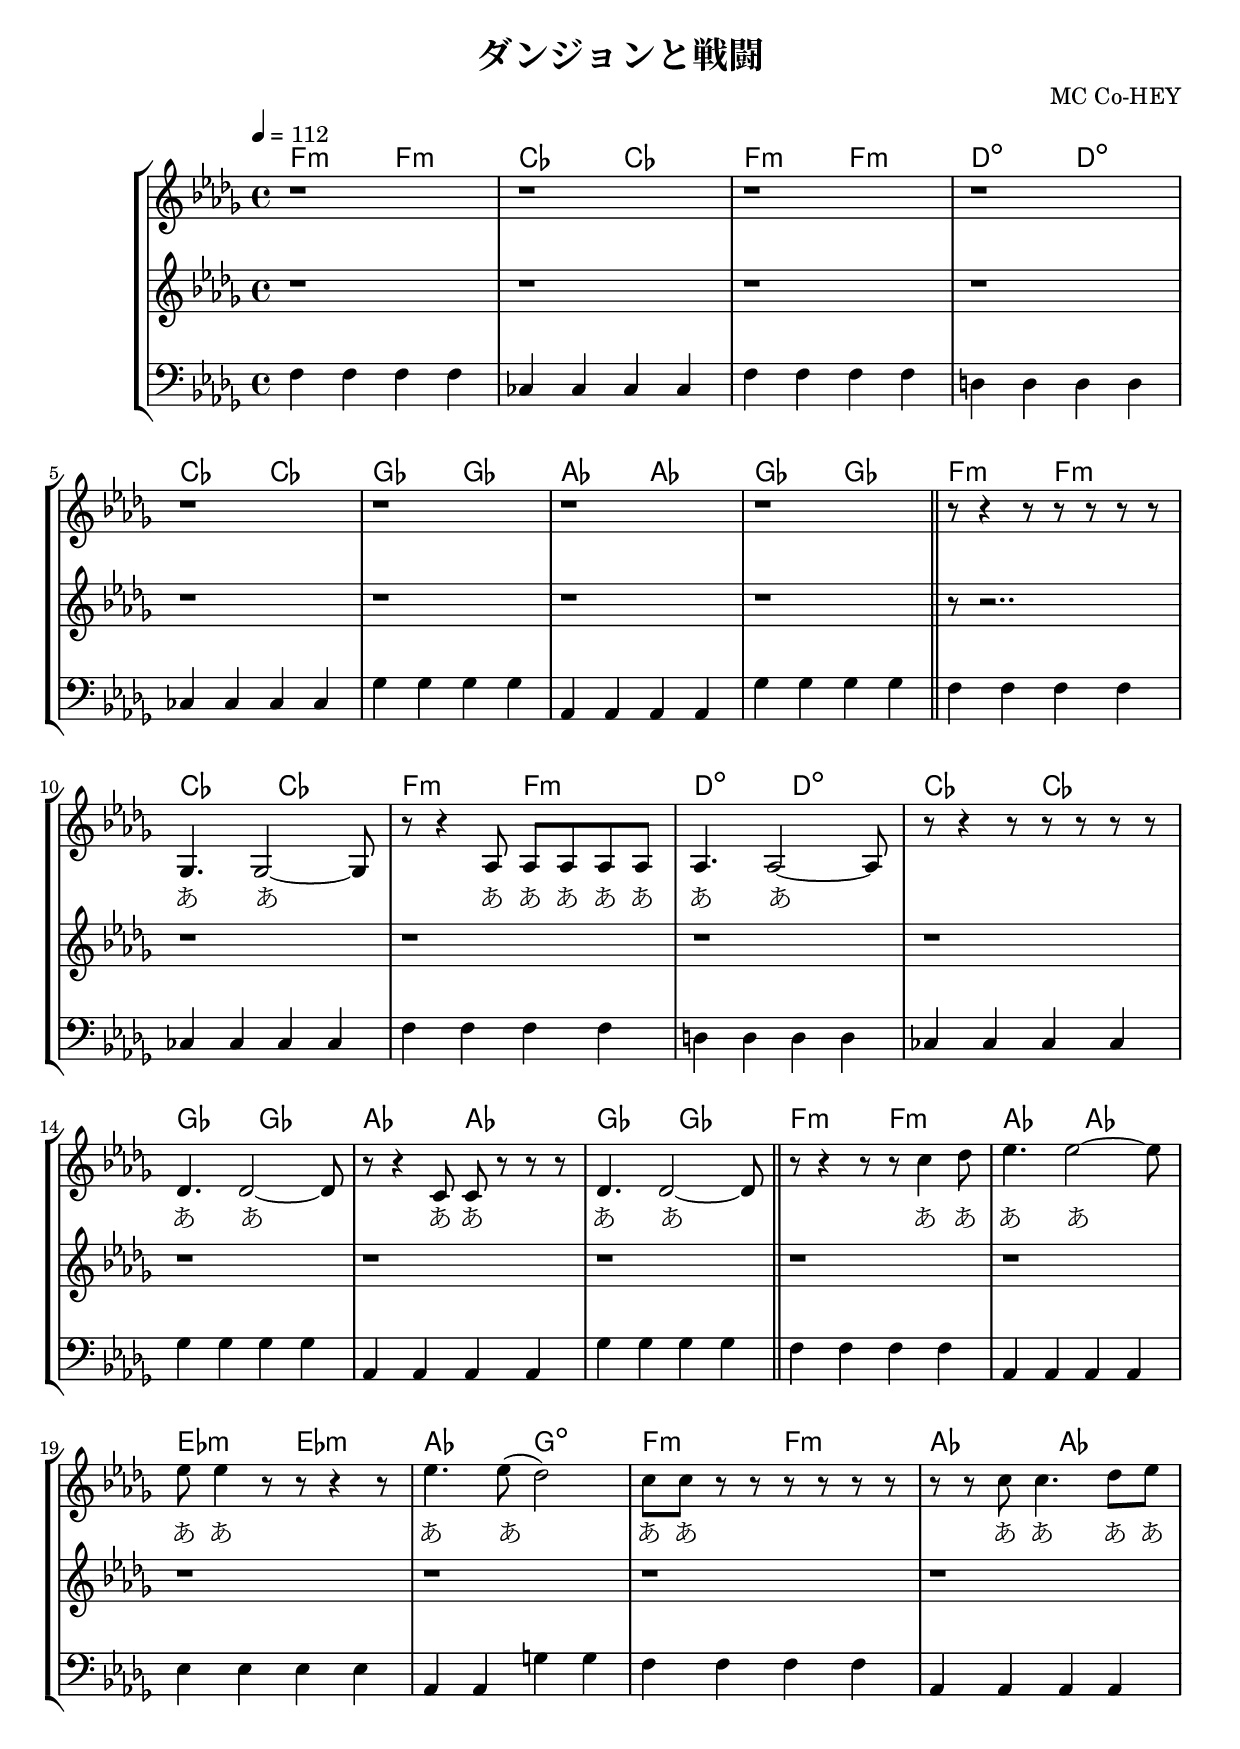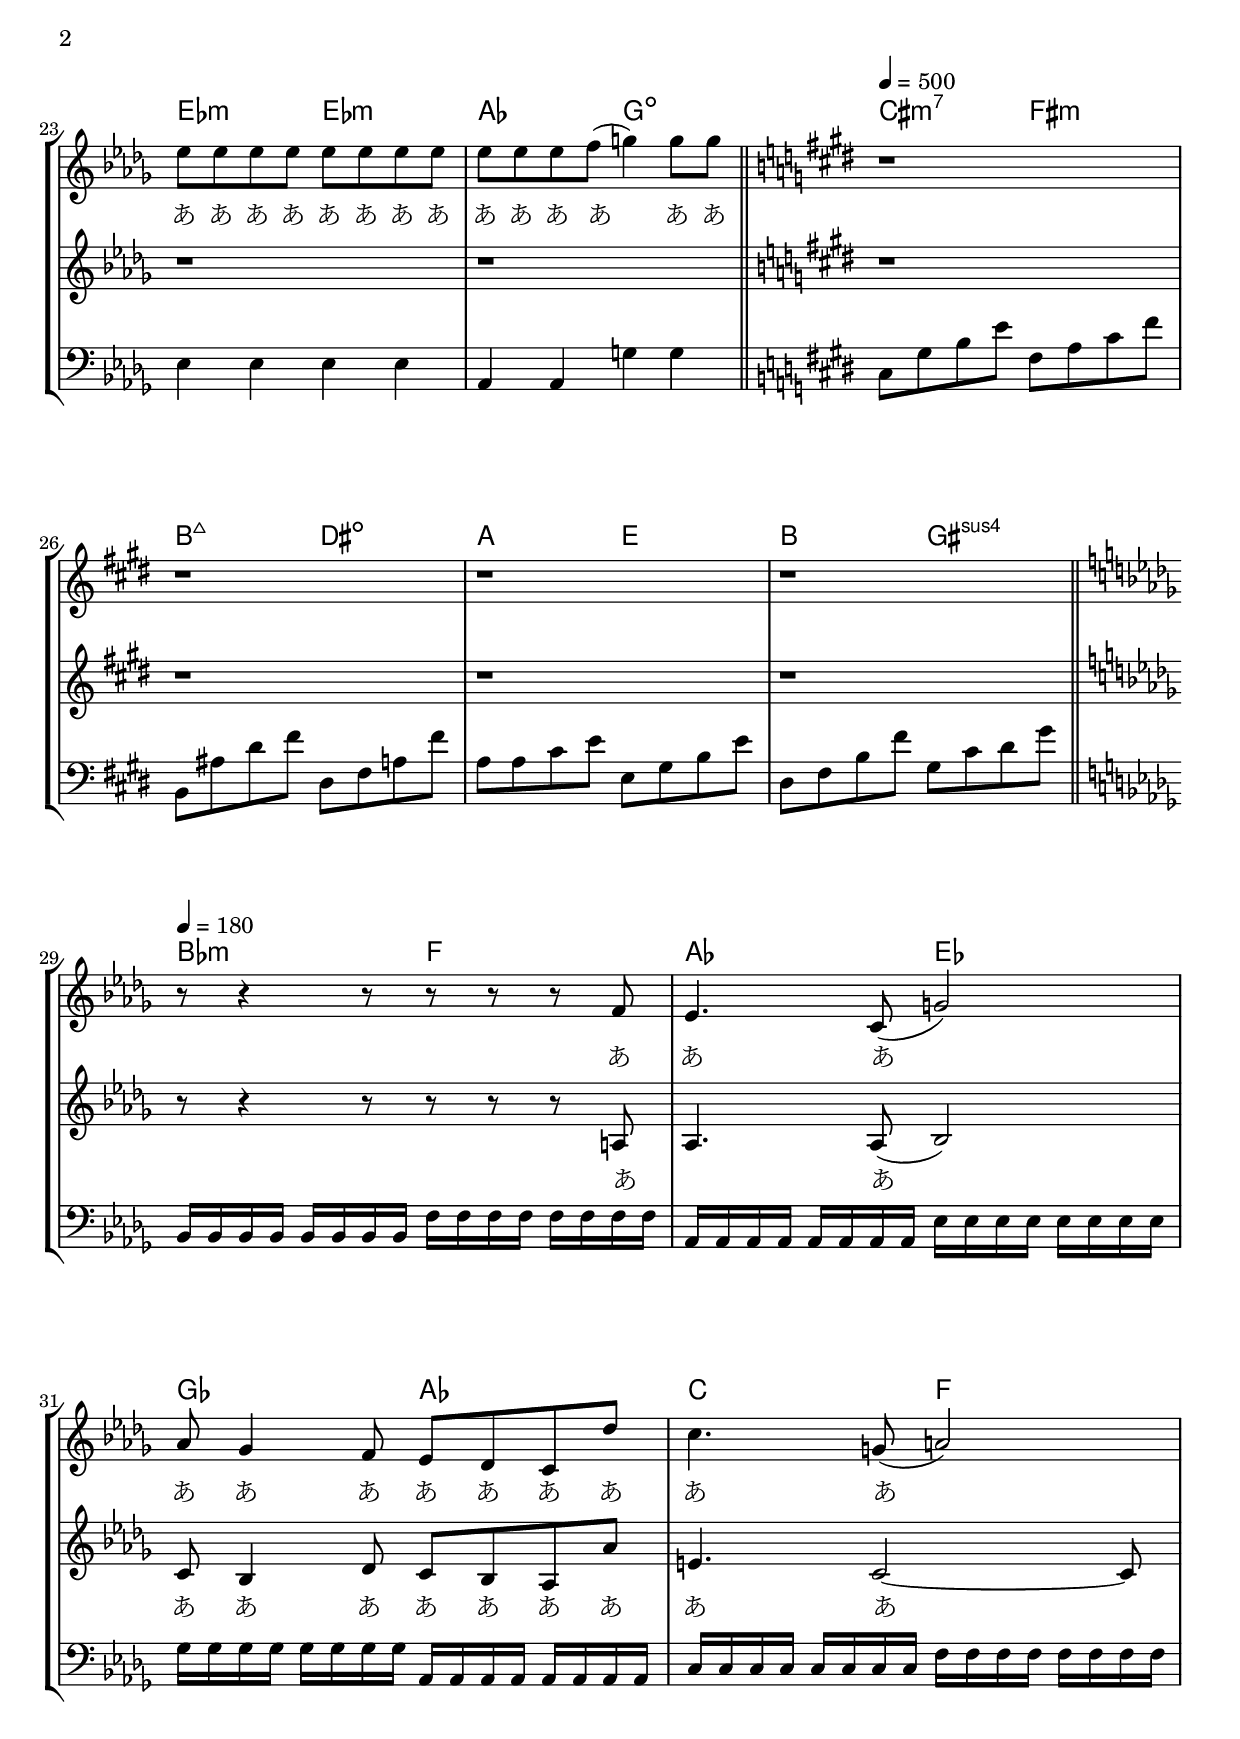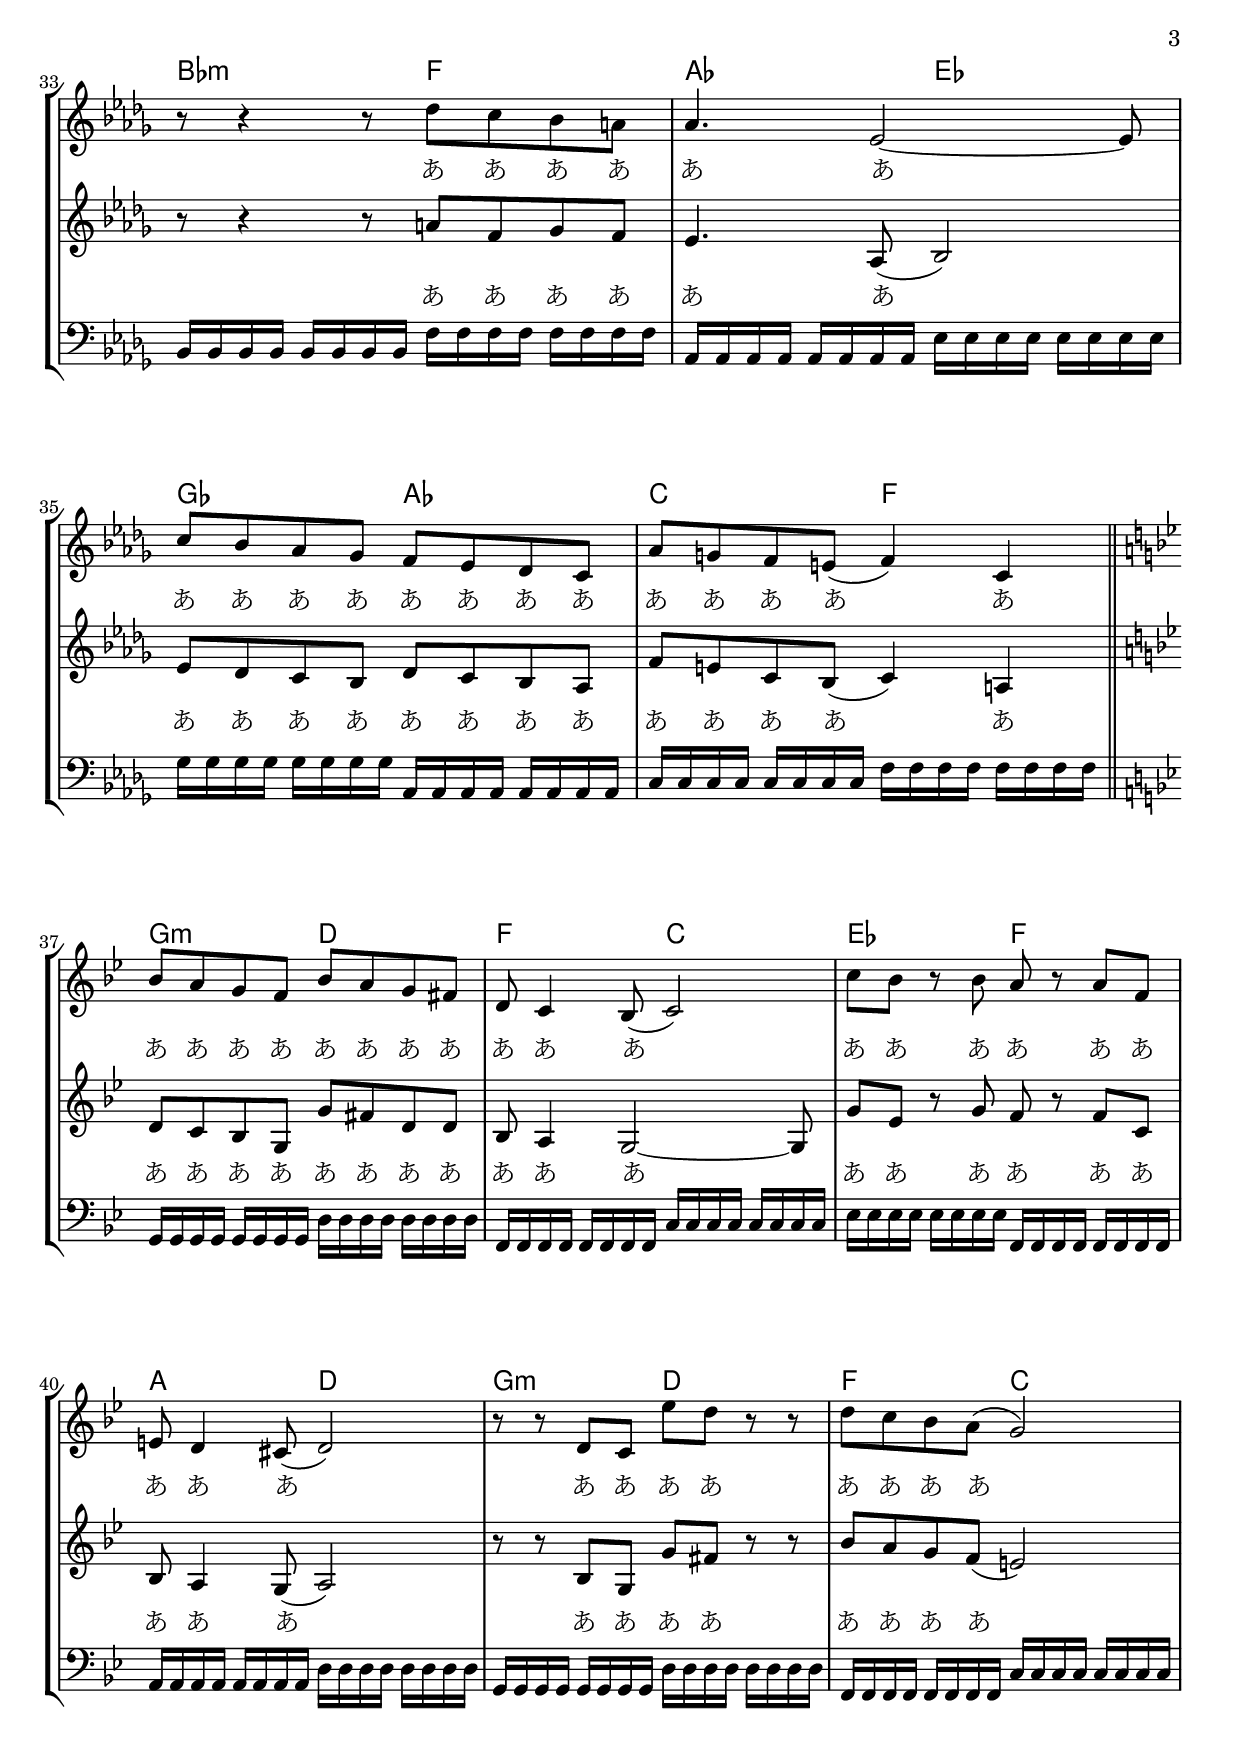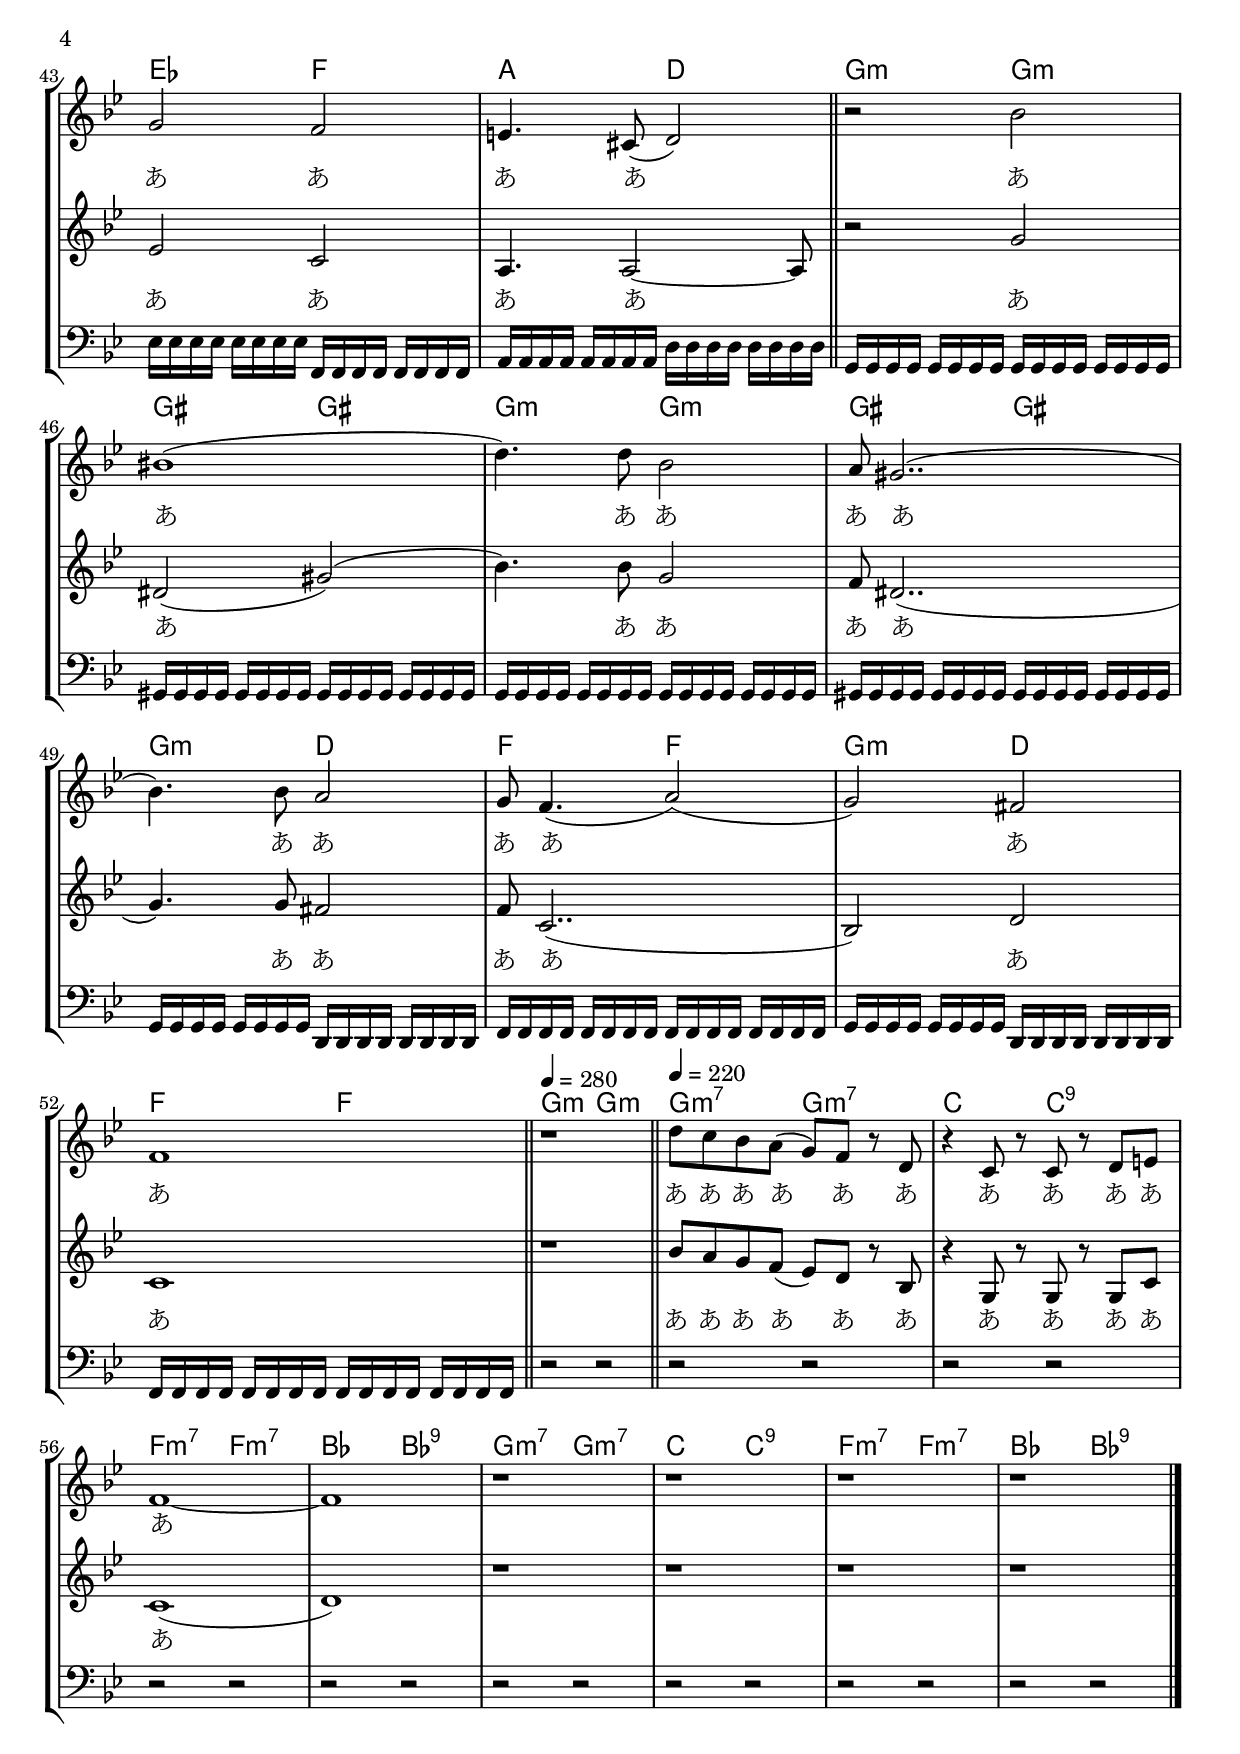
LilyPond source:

\version "2.12.1"

\header {
	title = \markup {ダンジョンと戦闘}
	composer = \markup \center-column {"MC Co-HEY"}
}

harmony = \chordmode {
	f2:m f:m ces ces f:m f:m d:dim d:dim ces ces ges ges as as ges ges 

	f:m f:m ces ces f:m f:m d:dim d:dim ces ces ges ges as as ges ges 

	f:m f:m as as es:m es:m as g:dim f:m f:m as as es:m es:m as g:dim 

	cis:min7 fis:m b:maj7 dis:dim a e b gis:sus4 

	bes:m f as es ges as c f bes:m f as es ges as c f 

	g:m d f c es f a d g:m d f c es f a d 

	g:m g:m gis gis g:m g:m gis gis g:m d f f g:m d f f 

	g:m g:m 

	g:min7 g:min7 c c:9 f:min7 f:min7 bes bes:9 g:min7 g:min7 c c:9 f:min7 f:min7 bes bes:9 
}

melody = {
	\key des \major
	\tempo 4 = 112
	r1 | r1 | r1 | r1 | r1 | r1 | r1 | r1   
	\set Staff.midiInstrument = #"Lead 2 (sawtooth)"
	r8  r4  r8  r8  r8  r8  r8 
	ges4.  ges2~ges8 
	r8  r4  as8  as8  as8  as8  as8 
	as4.  as2~as8 
	r8  r4  r8  r8  r8  r8  r8 
	des'4.  des'2~des'8 
	r8  r4  c'8  c'8  r8  r8  r8 
	des'4.  des'2~des'8
	\set Staff.midiInstrument = #"Lead 1 (square)"
	r8  r4  r8  r8  c''4  des''8 
	es''4.  es''2~es''8 
	es''8  es''4  r8  r8  r4  r8 
	es''4.  es''8  (des''2) 
	c''8  c''8  r8  r8  r8  r8  r8  r8 
	r8  r8  c''8  c''4.  des''8  es''8 
	es''8  es''8  es''8  es''8  es''8  es''8  es''8  es''8 
	es''8  es''8  es''8  f''8  (g''4)  g''8  g''8
	\key e \major
	\tempo 4 = 500
	r1 | r1 | r1 | r1   
	\set Staff.midiInstrument = #"Lead 8 (bass+lead)"
		\key des \major
	\tempo 4 = 180
r8  r4  r8  r8  r8  r8  f'8 
	es'4.  c'8  (g'2) 
	as'8  ges'4  f'8  es'8  des'8  c'8  des''8 
	c''4.  g'8  (a'2) 
	r8  r4  r8  des''8  c''8  bes'8  a'8 
	as'4.  es'2~es'8 
	c''8  bes'8  as'8  ges'8  f'8  es'8  des'8  c'8 
	as'8  g'8  f'8  e'8  (f'4)  c'4
	\set Staff.midiInstrument = #"Lead 8 (bass+lead)"
		\key bes \major
bes'8  a'8  g'8  f'8  bes'8  a'8  g'8  fis'8 
	d'8  c'4  bes8  (c'2) 
	c''8  bes'8  r8  bes'8  a'8  r8  a'8  f'8 
	e'8  d'4  cis'8  (d'2) 
	r8  r8  d'8  c'8  es''8  d''8  r8  r8 
	d''8  c''8  bes'8  a'8  (g'2) 
	g'2  f'2 
	e'4.  cis'8  (d'2)
	\set Staff.midiInstrument = #"Lead 8 (bass+lead)"
	r2 bes'2 
	bis'1 
	(d''4.)  d''8  bes'2 
	a'8  gis'2.. 
	(bes'4.)  bes'8  a'2 
	g'8  f'4.  (a'2) 
	(g'2)  fis'2 
	f'1
	\tempo 4 = 280
	r1   
	\set Staff.midiInstrument = #"Trumpet"
		\tempo 4 = 220
d''8  c''8  bes'8  a'8  (g'8)  f'8  r8  d'8 
	r4  c'8  r8  c'8  r8  d'8  e'8 
	f'1~ 
	f'1 
	 r1~ 
	r1 
	 r1 
	r1
	\bar "|."
}

words = \lyricmode {
	
	あ  あ  あ  あ  あ  あ  あ  あ  あ  あ  あ  あ  あ  あ  あ  
	あ  あ  あ  あ  あ  あ  あ  あ  あ  あ  あ  あ  あ  あ  あ  あ  あ  あ  あ  あ  あ  あ  あ  あ  あ  あ  あ  あ  
	
	あ  あ  あ  あ  あ  あ  あ  あ  あ  あ  あ  あ  あ  あ  あ  あ  あ  あ  あ  あ  あ  あ  あ  あ  あ  あ  あ  あ  あ  あ  あ  
	あ  あ  あ  あ  あ  あ  あ  あ  あ  あ  あ  あ  あ  あ  あ  あ  あ  あ  あ  あ  あ  あ  あ  あ  あ  あ  あ  あ  あ  あ  あ  あ  
	あ  あ  あ  あ  あ  あ  あ  あ  あ  あ  あ  あ  
	
	あ  あ  あ  あ  あ  あ  あ  あ  あ  あ  あ  
}

secondmelody = {
	\key des \major
	\tempo 4 = 112
	r1 | r1 | r1 | r1 | r1 | r1 | r1 | r1   
	\set Staff.midiInstrument = #"Lead 2 (sawtooth)"
	r8  r2.. 
	r1
	r1 r1 r1 r1 r1 r1 	\set Staff.midiInstrument = #"Lead 1 (square)"
	r1~ 
	r1
 	r1 r1 r1 r1 r1 r1 	\key e \major
	\tempo 4 = 500
	r1 | r1 | r1 | r1   
	\set Staff.midiInstrument = #"Lead 8 (bass+lead)"
		\key des \major
	\tempo 4 = 180
r8  r4  r8  r8  r8  r8  a8 
	as4.  as8  (bes2) 
	c'8  bes4  des'8  c'8  bes8  as8  as'8 
	e'4.  c'2~c'8 
	r8  r4  r8  a'8  f'8  ges'8  f'8 
	es'4.  as8  (bes2) 
	es'8  des'8  c'8  bes8  des'8  c'8  bes8  as8 
	f'8  e'8  c'8  bes8  (c'4)  a4
	\set Staff.midiInstrument = #"Lead 8 (bass+lead)"
		\key bes \major
d'8  c'8  bes8  g8  g'8  fis'8  d'8  d'8 
	bes8  a4  g2~g8 
	g'8  es'8  r8  g'8  f'8  r8  f'8  c'8 
	bes8  a4  g8  (a2) 
	r8  r8  bes8  g8  g'8  fis'8  r8  r8 
	bes'8  a'8  g'8  f'8  (e'2) 
	es'2  c'2 
	a4.  a2~a8
	\set Staff.midiInstrument = #"Lead 8 (bass+lead)"
	r2 g'2 
	dis'2  (gis'2) 
	(bes'4.)  bes'8  g'2 
	f'8  dis'2.. 
	(g'4.)  g'8  fis'2 
	f'8  c'2.. 
	(bes2)  d'2 
	c'1
	\tempo 4 = 280
	r1   
	\set Staff.midiInstrument = #"Trumpet"
		\tempo 4 = 220
bes'8  a'8  g'8  f'8  (es'8)  d'8  r8  bes8 
	r4  g8  r8  g8  r8  g8  c'8 
	c'1 
	(d'1) 
	r1 
	r1 
	r1~ 
	r1
 	\bar "|."
}

secondwords = \lyricmode {
	
	
	
	
	あ  あ  あ  あ  あ  あ  あ  あ  あ  あ  あ  あ  あ  あ  あ  あ  あ  あ  あ  あ  あ  あ  あ  あ  あ  あ  あ  あ  あ  あ  あ  
	あ  あ  あ  あ  あ  あ  あ  あ  あ  あ  あ  あ  あ  あ  あ  あ  あ  あ  あ  あ  あ  あ  あ  あ  あ  あ  あ  あ  あ  あ  あ  あ  
	あ  あ  あ  あ  あ  あ  あ  あ  あ  あ  あ  あ  
	
	あ  あ  あ  あ  あ  あ  あ  あ  あ  あ  あ  
}

tempochange = {
	\tempo 4 = 112
	r1 | r1 | r1 | r1 | r1 | r1 | r1 | r1 \bar "||"
	\tempo 4 = 112
	r1 | r1 | r1 | r1 | r1 | r1 | r1 | r1 \bar "||"
	\tempo 4 = 112
	r1 | r1 | r1 | r1 | r1 | r1 | r1 | r1 \bar "||"
	\tempo 4 = 500
	r1 | r1 | r1 | r1 \bar "||"
	\tempo 4 = 180
	r1 | r1 | r1 | r1 | r1 | r1 | r1 | r1 \bar "||"
	\tempo 4 = 180
	r1 | r1 | r1 | r1 | r1 | r1 | r1 | r1 \bar "||"
	\tempo 4 = 180
	r1 | r1 | r1 | r1 | r1 | r1 | r1 | r1 \bar "||"
	\tempo 4 = 280
	r1 \bar "||"
	\tempo 4 = 220
	r1 | r1 | r1 | r1 | r1 | r1 | r1 | r1 \bar "|."
}

mainacc = {
	\clef bass
	\set Staff.midiInstrument = #"Bagpipe"
	\key des \major
	\tempo 4 = 112
	f4 f4
	f4 f4
	ces4 ces4
	ces4 ces4
	f4 f4
	f4 f4
	d4 d4
	d4 d4
	ces4 ces4
	ces4 ces4
	ges4 ges4
	ges4 ges4
	as,4 as,4
	as,4 as,4
	ges4 ges4
	ges4 ges4
	\bar "||"

	\set Staff.midiInstrument = #"Bagpipe"
	f4 f4
	f4 f4
	ces4 ces4
	ces4 ces4
	f4 f4
	f4 f4
	d4 d4
	d4 d4
	ces4 ces4
	ces4 ces4
	ges4 ges4
	ges4 ges4
	as,4 as,4
	as,4 as,4
	ges4 ges4
	ges4 ges4
	\bar "||"

	\set Staff.midiInstrument = #"Bagpipe"
	f4 f4
	f4 f4
	as,4 as,4
	as,4 as,4
	es4 es4
	es4 es4
	as,4 as,4
	g4 g4
	f4 f4
	f4 f4
	as,4 as,4
	as,4 as,4
	es4 es4
	es4 es4
	as,4 as,4
	g4 g4
	\bar "||"

	\set Staff.midiInstrument = #"Distorted Guitar"
	\key e \major
	\tempo 4 = 500
	cis8 gis8 b8 e'8
	fis8 a8 cis'8 fis'8
	b,8 ais8 dis'8 fis'8
	dis8 fis8 a8 fis'8
	a8 a8 cis'8 e'8
	e8 gis8 b8 e'8
	dis8 fis8 b8 fis'8
	gis8 cis'8 dis'8 gis'8
	\bar "||"

	\set Staff.midiInstrument = #"Distorted Guitar"
	\key des \major
	\tempo 4 = 180
	bes,16 bes,16 bes,16 bes,16 bes,16 bes,16 bes,16 bes,16
	f16 f16 f16 f16 f16 f16 f16 f16
	as,16 as,16 as,16 as,16 as,16 as,16 as,16 as,16
	es16 es16 es16 es16 es16 es16 es16 es16
	ges16 ges16 ges16 ges16 ges16 ges16 ges16 ges16
	as,16 as,16 as,16 as,16 as,16 as,16 as,16 as,16
	c16 c16 c16 c16 c16 c16 c16 c16
	f16 f16 f16 f16 f16 f16 f16 f16
	bes,16 bes,16 bes,16 bes,16 bes,16 bes,16 bes,16 bes,16
	f16 f16 f16 f16 f16 f16 f16 f16
	as,16 as,16 as,16 as,16 as,16 as,16 as,16 as,16
	es16 es16 es16 es16 es16 es16 es16 es16
	ges16 ges16 ges16 ges16 ges16 ges16 ges16 ges16
	as,16 as,16 as,16 as,16 as,16 as,16 as,16 as,16
	c16 c16 c16 c16 c16 c16 c16 c16
	f16 f16 f16 f16 f16 f16 f16 f16
	\bar "||"

	\set Staff.midiInstrument = #"Distorted Guitar"
	\key bes \major
	g,16 g,16 g,16 g,16 g,16 g,16 g,16 g,16
	d16 d16 d16 d16 d16 d16 d16 d16
	f,16 f,16 f,16 f,16 f,16 f,16 f,16 f,16
	c16 c16 c16 c16 c16 c16 c16 c16
	es16 es16 es16 es16 es16 es16 es16 es16
	f,16 f,16 f,16 f,16 f,16 f,16 f,16 f,16
	a,16 a,16 a,16 a,16 a,16 a,16 a,16 a,16
	d16 d16 d16 d16 d16 d16 d16 d16
	g,16 g,16 g,16 g,16 g,16 g,16 g,16 g,16
	d16 d16 d16 d16 d16 d16 d16 d16
	f,16 f,16 f,16 f,16 f,16 f,16 f,16 f,16
	c16 c16 c16 c16 c16 c16 c16 c16
	es16 es16 es16 es16 es16 es16 es16 es16
	f,16 f,16 f,16 f,16 f,16 f,16 f,16 f,16
	a,16 a,16 a,16 a,16 a,16 a,16 a,16 a,16
	d16 d16 d16 d16 d16 d16 d16 d16
	\bar "||"

	\set Staff.midiInstrument = #"Distorted Guitar"
	g,16 g,16 g,16 g,16 g,16 g,16 g,16 g,16
	g,16 g,16 g,16 g,16 g,16 g,16 g,16 g,16
	gis,16 gis,16 gis,16 gis,16 gis,16 gis,16 gis,16 gis,16
	gis,16 gis,16 gis,16 gis,16 gis,16 gis,16 gis,16 gis,16
	g,16 g,16 g,16 g,16 g,16 g,16 g,16 g,16
	g,16 g,16 g,16 g,16 g,16 g,16 g,16 g,16
	gis,16 gis,16 gis,16 gis,16 gis,16 gis,16 gis,16 gis,16
	gis,16 gis,16 gis,16 gis,16 gis,16 gis,16 gis,16 gis,16
	g,16 g,16 g,16 g,16 g,16 g,16 g,16 g,16
	d,16 d,16 d,16 d,16 d,16 d,16 d,16 d,16
	f,16 f,16 f,16 f,16 f,16 f,16 f,16 f,16
	f,16 f,16 f,16 f,16 f,16 f,16 f,16 f,16
	g,16 g,16 g,16 g,16 g,16 g,16 g,16 g,16
	d,16 d,16 d,16 d,16 d,16 d,16 d,16 d,16
	f,16 f,16 f,16 f,16 f,16 f,16 f,16 f,16
	f,16 f,16 f,16 f,16 f,16 f,16 f,16 f,16
	\bar "||"

	\set Staff.midiInstrument = #"Distorted Guitar"
	\tempo 4 = 280
	r2
	r2
	\bar "||"

	\set Staff.midiInstrument = #"Distorted Guitar"
	\tempo 4 = 220
	r2
	r2
	r2
	r2
	r2
	r2
	r2
	r2
	r2
	r2
	r2
	r2
	r2
	r2
	r2
	r2
	\bar "|."
}

subacc = {
	\clef bass
	\set Staff.midiInstrument = #"Shamisen"
	\key des \major
	\tempo 4 = 112
	f4 f4
	f4 f4
	ces4 ces4
	ces4 ces4
	f4 f4
	f4 f4
	d4 d4
	d4 d4
	ces4 ces4
	ces4 ces4
	ges4 ges4
	ges4 ges4
	as,4 as,4
	as,4 as,4
	ges4 ges4
	ges4 ges4
	\bar "||"

	\set Staff.midiInstrument = #"Shamisen"
	f4 f4
	f4 f4
	ces4 ces4
	ces4 ces4
	f4 f4
	f4 f4
	d4 d4
	d4 d4
	ces4 ces4
	ces4 ces4
	ges4 ges4
	ges4 ges4
	as,4 as,4
	as,4 as,4
	ges4 ges4
	ges4 ges4
	\bar "||"

	\set Staff.midiInstrument = #"Shamisen"
	r8 f8 <as c' f'>4
	f64~ <f~ as~> <f~ as~ c'~> <f as c' f'>~ <f as c' f'>4..
	r8 as,8 <es c' es'>4
	as,64~ <as,~ es~> <as,~ es~ c'~> <as, es c' es'>~ <as, es c' es'>4..
	r8 es8 <ges bes es'>4
	es64~ <es~ ges~> <es~ ges~ bes~> <es ges bes es'>~ <es ges bes es'>4..
	r8 as,8 <es c' es'>4
	g64~ <g~ bes~> <g~ bes~ des'~> <g bes des' g'>~ <g bes des' g'>4..
	r8 f8 <as c' f'>4
	f64~ <f~ as~> <f~ as~ c'~> <f as c' f'>~ <f as c' f'>4..
	r8 as,8 <es c' es'>4
	as,64~ <as,~ es~> <as,~ es~ c'~> <as, es c' es'>~ <as, es c' es'>4..
	r8 es8 <ges bes es'>4
	es64~ <es~ ges~> <es~ ges~ bes~> <es ges bes es'>~ <es ges bes es'>4..
	r8 as,8 <es c' es'>4
	g64~ <g~ bes~> <g~ bes~ des'~> <g bes des' g'>~ <g bes des' g'>4..
	\bar "||"

	\set Staff.midiInstrument = #"Bright Acoustic"
	\key e \major
	\tempo 4 = 500
	<cis gis b e'>2
	<fis a cis' fis'>2
	<b, ais dis' fis'>2
	<dis fis a fis'>2
	<a a cis' e'>2
	<e gis b e'>2
	<dis fis b fis'>2
	<gis cis' dis' gis'>2
	\bar "||"

	\set Staff.midiInstrument = #"Orchestra Hit"
	\key des \major
	\tempo 4 = 180
	<bes, f bes des'>2
	<f a c' f'>2
	<as, es c' es'>2
	<es g bes es'>2
	<ges ges bes des'>2
	<as, es c' es'>2
	<c e g e'>2
	<f a c' f'>2
	<bes, f bes des'>2
	<f a c' f'>2
	<as, es c' es'>2
	<es g bes es'>2
	<ges ges bes des'>2
	<as, es c' es'>2
	<c e g e'>2
	<f a c' f'>2
	\bar "||"

	\set Staff.midiInstrument = #"Orchestra Hit"
	\key bes \major
	<g, d g bes>2
	<d fis a d'>2
	<f, c a c'>2
	<c e g c'>2
	<es es g bes>2
	<f, c a c'>2
	<a, cis e cis'>2
	<d fis a d'>2
	<g, d g bes>2
	<d fis a d'>2
	<f, c a c'>2
	<c e g c'>2
	<es es g bes>2
	<f, c a c'>2
	<a, cis e cis'>2
	<d fis a d'>2
	\bar "||"

	\set Staff.midiInstrument = #"Orchestra Hit"
	<g, bes, d g>2
	<g, bes, d g>2
	<gis, bis, dis gis>2
	<gis, bis, dis gis>2
	<g, bes, d g>2
	<g, bes, d g>2
	<gis, bis, dis gis>2
	<gis, bis, dis gis>2
	<g, bes, d g>2
	<d, a, fis a>2
	<f, a, c a>2
	<f, a, c a>2
	<g, bes, d g>2
	<d, a, fis a>2
	<f, a, c a>2
	<f, a, c a>2
	\bar "||"

	\set Staff.midiInstrument = #"Orchestra Hit"
	\tempo 4 = 280
	r2
	r2
	\bar "||"

	\set Staff.midiInstrument = #"Orchestra Hit"
	\tempo 4 = 220
	r2
	r2
	r2
	r2
	r2
	r2
	r2
	r2
	r2
	r2
	r2
	r2
	r2
	r2
	r2
	r2
	\bar "|."
}

percA = {
	\drummode {
	r1 |r1 |r1 |r1 |r1 |r1 |r1 |r1 \bar "||"
	r2 hho2  |r2 hho2  |r2 hho2  |r2 hho2  |r2 hho2  |r2 hho2  |r2 hho2  |r2 hho2  \bar "||"
	cymr4 cymr4 cymr4 cymr4  |cymr4 cymr8 cymr16 cymr16 cymr4 cymr4  |cymr4 cymr4 cymr4 cymr4  |cymr4 cymr2.  |cymr4 cymr4 cymr4 cymr4  |cymr4 cymr8 cymr16 cymr16 cymr4 cymr4  |cymr4 cymr4 cymr4 cymr4  |cymr4 cymr2.  \bar "||"
	r1 |r1 |r1 |r1 \bar "||"
	r4 hh4 hh4 hh4  |hh4 hh4 hh4 hh4  |hh4 hh4 hh4 hh4  |hh4 hh4 hh4 hh4  |r4 hh4 hh4 hh4  |hh4 hh4 hh4 hh4  |hh4 hh4 hh4 hh4  |hh4 hh4 hh4 hh4  \bar "||"
	r4 hh4 hh4 hh4  |hh4 hh4 hh4 hh4  |hh4 hh4 hh4 hh4  |hh4 hh4 hh4 hh4  |r4 hh4 hh4 hh4  |hh4 hh4 hh4 hh4  |hh4 hh4 hh4 hh4  |hh4 hh4 hh4 hh4  \bar "||"
	r8 cymr16 cymr16 cymr8 cymr16 cymr16 cymr8 cymr16 cymr16 cymr8 cymr8  |cymr8 cymr16 cymr16 cymr8 cymr16 cymr16 cymr8 cymr16 cymr16 cymr8 cymr8  |cymr8 cymr16 cymr16 cymr8 cymr16 cymr16 cymr8 cymr16 cymr16 cymr8 cymr16 cymr16  |cymr8 cymr16 cymr16 cymr8 cymr16 cymr16 cymr8 cymr16 cymr16 cymr8 cymr8  |r8 cymr16 cymr16 cymr8 cymr16 cymr16 cymr8 cymr16 cymr16 cymr8 cymr8  |cymr8 cymr16 cymr16 cymr8 cymr16 cymr16 cymr8 cymr16 cymr16 cymr8 cymr8  |cymr8 cymr16 cymr16 cymr8 cymr16 cymr16 cymr8 cymr16 cymr16 cymr8 cymr16 cymr16  |cymr8 cymr16 cymr16 cymr8 cymr16 cymr16 cymr8 cymr16 cymr16 cymr8 cymr8  \bar "||"
	r1 \bar "||"
	r1 |r1 |r1 |r1 |r1 |r1 |r1 |r1 \bar "|."
	}
}

percB = {
	\drummode {
	r1 |r1 |r1 |r1 |r1 |r1 |r1 |r1 \bar "||"
	r8 hh16 hh16 hh8 hh16 hh8. hh16 hh16 hh8 hh16 hh16  |hh8 hh16 hh16 hh8 hh16 hh8. hh16 hh16 hh8 hh8  |hh8 hh16 hh16 hh8 hh16 hh8. hh16 hh16 hh8 hh16 hh16  |hh8 hh16 hh16 hh8 hh16 hh8. hh16 hh16 hh8 hh8  |r8 hh16 hh16 hh8 hh16 hh8. hh16 hh16 hh8 hh16 hh16  |hh8 hh16 hh16 hh8 hh16 hh8. hh16 hh16 hh8 hh8  |hh8 hh16 hh16 hh8 hh16 hh8. hh16 hh16 hh8 hh16 hh16  |hh8 hh16 hh16 hh8 hh16 hh8 hh4. r16  \bar "||"
	r2 sn2  |r2 sn2  |r2 sn2  |r8 sn8 sn2.  |r2 sn2  |r2 sn2  |r2 sn2  |r8 sn8 sn2.  \bar "||"
	r1 |r1 |r1 |r1 \bar "||"
	r8 hhp4 hhp4 hhp4 hhp8  |r8 hhp4 hhp4 hhp4 hhp8  |r8 hhp4 hhp4 hhp4 hhp8  |r8 hhp4 hhp4 hhp4 hhp8  |r8 hhp4 hhp4 hhp4 hhp8  |r8 hhp4 hhp4 hhp4 hhp8  |r8 hhp4 hhp4 hhp4 hhp8  |r8 hhp4 hhp2 r8  \bar "||"
	r8 hhp4 hhp4 hhp4 hhp8  |r8 hhp4 hhp4 hhp4 hhp8  |r8 hhp4 hhp4 hhp4 hhp8  |r8 hhp4 hhp4 hhp4 hhp8  |r8 hhp4 hhp4 hhp4 hhp8  |r8 hhp4 hhp4 hhp4 hhp8  |r8 hhp4 hhp4 hhp4 hhp8  |r8 hhp4 hhp2 r8  \bar "||"
	r4 sn2 sn4  |r4 sn8 sn4. sn4  |r4 sn2 sn4  |r4 sn8 sn4. sn4  |r4 sn2 sn4  |r4 sn8 sn4. sn4  |r4 sn2 sn4  |r4 sn2 sn8 sn16 sn16  \bar "||"
	r1 \bar "||"
	r1 |r1 |r1 |r1 |r1 |r1 |r1 |r1 \bar "|."
	}
}

percC = {
	\drummode {
	r1 |r1 |r1 |r1 |r1 |r1 |r1 |r1 \bar "||"
	r4 sn2 sn4  |r4 sn2 sn4  |r4 sn2 sn4  |r4 sn2 sn4  |r4 sn2 sn4  |r4 sn2 sn4  |r4 sn2 sn4  |r4 sn4. sn16 sn8 sn16 sn16 sn16  \bar "||"
	bd2. r8 bd8  |bd2. r8 bd8  |bd2. r8 bd8  |bd4. bd8 bd4. bd8  |bd2. r8 bd8  |bd2. r8 bd8  |bd2. r8 bd8  |bd2 r8 bd4.  \bar "||"
	r1 |r1 |r1 |r1 \bar "||"
	r4 sn2 sn4  |r4 sn2 sn8. sn16  |r4 sn2 sn4  |r4 sn2 sn8. sn16  |r4 sn2 sn4  |r4 sn2 sn8. sn16  |r4 sn2 sn4  |r4 sn4 r16 sn16 sn8. sn16 sn16 sn16  \bar "||"
	r4 sn2 sn4  |r4 sn2 sn8. sn16  |r4 sn2 sn4  |r4 sn2 sn8. sn16  |r4 sn2 sn4  |r4 sn2 sn8. sn16  |r4 sn2 sn4  |r4 sn4 r16 sn16 sn8. sn16 sn16 sn16  \bar "||"
	bd8. bd16 bd8. bd16 bd8. bd16 bd8. bd16  |bd8. bd16 bd8. bd16 bd8. bd16 bd4  |bd8. bd16 bd8. bd16 bd8. bd16 bd8. bd16  |bd8. bd16 bd8. bd16 bd8. bd16 bd4  |bd8. bd16 bd8. bd16 bd8. bd16 bd8. bd16  |bd8. bd16 bd8. bd16 bd8. bd16 bd4  |bd8. bd16 bd8. bd16 bd8. bd16 bd8. bd16  |bd8. bd16 bd8. bd16 bd8. bd16 bd8. bd16  \bar "||"
	r1 \bar "||"
	r1 |r1 |r1 |r1 |r1 |r1 |r1 |r1 \bar "|."
	}
}

percD = {
	\drummode {
	r1 |r1 |r1 |r1 |r1 |r1 |r1 |r1 \bar "||"
	bd8 bd4 bd4 r16 bd8. bd8  |bd8 bd4 bd4 r16 bd8. bd8  |bd8 bd4 bd4 r16 bd8. bd8  |bd8 bd4 bd4 r16 bd8. bd8  |bd8 bd4 bd4 r16 bd8. bd8  |bd8 bd4 bd4 r16 bd8. bd8  |bd8 bd4 bd4 r16 bd8. bd8  |bd4. bd8. bd4. r16  \bar "||"
	r1 |r1 |r1 |r2 r8 tommh8 tommh4  |r1 |r1 |r1 |r8. tommh8. tommh2 r8  \bar "||"
	r1 |r1 |r1 |r1 \bar "||"
	bd2 bd8 bd16 bd4 r16  |bd2 bd8 bd16 bd4 r16  |bd2 bd8 bd16 bd4 r16  |bd2 bd8 bd16 bd4 r16  |bd2 bd8 bd16 bd4 r16  |bd2 bd8 bd16 bd4 r16  |bd2 bd8 bd16 bd4 r16  |bd4. bd8 bd4 bd4  \bar "||"
	bd2 bd8 bd16 bd4 r16  |bd2 bd8 bd16 bd4 r16  |bd2 bd8 bd16 bd4 r16  |bd2 bd8 bd16 bd4 r16  |bd2 bd8 bd16 bd4 r16  |bd2 bd8 bd16 bd4 r16  |bd2 bd8 bd16 bd4 r16  |bd4. bd8 bd4 bd4  \bar "||"
	r1  |r2 r16 tommh4. r16  |r1  |r2 r16 tommh4. r16  |r1  |r2 r16 tommh4. r16  |r1  |r4. tommh2 r8  \bar "||"
	r1 \bar "||"
	r1 |r1 |r1 |r1 |r1 |r1 |r1 |r1 \bar "|."
	}
}

percE = {
	\drummode {
	r1 |r1 |r1 |r1 |r1 |r1 |r1 |r1 \bar "||"
	cymc1  |r1 |r1 |r1 |cymc1  |r1 |r1 |r2. cymc4  \bar "||"
	r1 |r1 |r1 |r2. r8 toml8  |r1 |r1 |r1 |r2. toml8 toml8  \bar "||"
	r1 |r1 |r1 |r1 \bar "||"
	cymc1  |r1 |r1 |r1 |cymc1  |r1 |r1 |r1 \bar "||"
	cymc1  |r1 |r1 |r1 |cymc1  |r1 |r1 |r1 \bar "||"
	r1  |r2. r8 toml8  |r1  |r2. r8 toml8  |r1  |r2. r8 toml8  |r1  |r2 r16 toml4. r16  \bar "||"
	r1 \bar "||"
	r1 |r1 |r1 |r1 |r1 |r1 |r1 |r1 \bar "|."
	}
}

percF = {
	\drummode {
	r1 | r1 | r1 | r1 | r1 | r1 | r1 | r1 \bar "||"
	r1 | r1 | r1 | r1 | r1 | r1 | r1 | r1 \bar "||"
	r1 |r1 |r1 |r1 |r1 |r1 |r1 |hho1  \bar "||"
	r1 | r1 | r1 | r1 \bar "||"
	r1 | r1 | r1 | r1 | r1 | r1 | r1 | r1 \bar "||"
	r1 | r1 | r1 | r1 | r1 | r1 | r1 | r1 \bar "||"
	cymc1  |r1 |r1 |r1 |cymc1  |r1 |r1 |r1 \bar "||"
	r1 \bar "||"
	r1 | r1 | r1 | r1 | r1 | r1 | r1 | r1 \bar "|."
	}
}

\score {
	<<
		\new StaffGroup <<
			\new ChordNames {\harmony}
			\new Voice = "melody" {\melody}
			\new Lyrics \lyricsto "melody" \words
			\new Voice = "secondmelody" {\secondmelody}
			\new Lyrics \lyricsto "secondmelody" \secondwords
			\new Staff = "mainacc" {\mainacc}
		>>
	>>
	\layout { }
}
